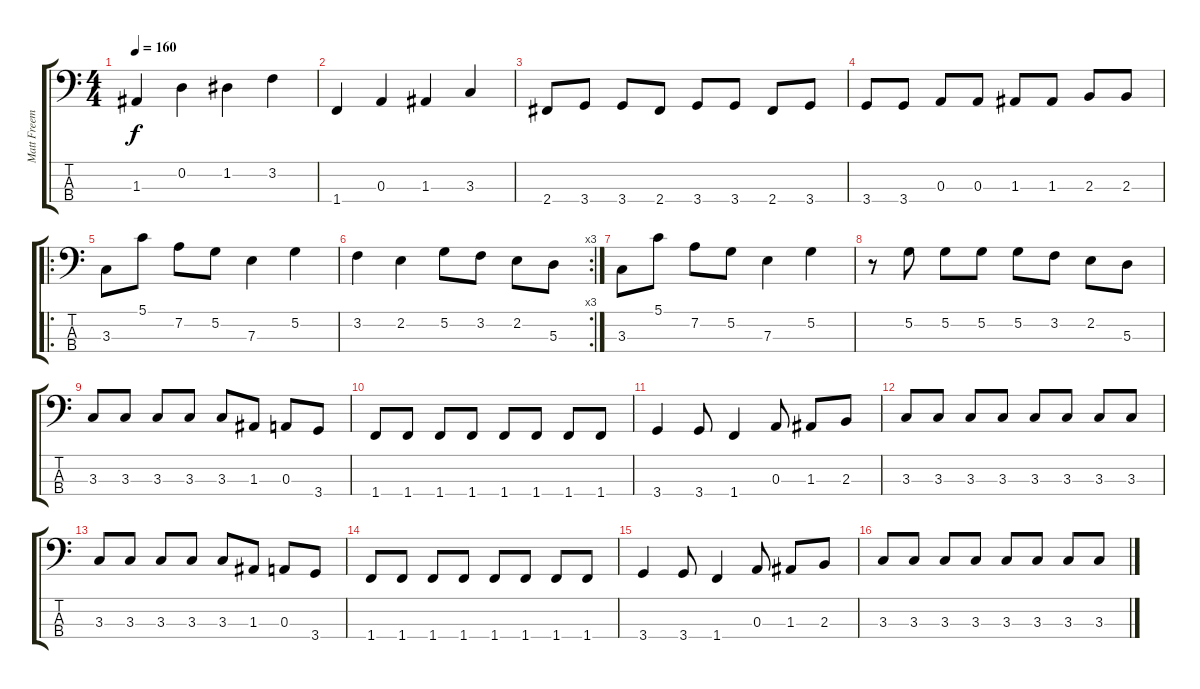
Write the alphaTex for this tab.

\track ("Matt Freeman" "Matt Freem") {instrument electricbasspick}
\staff {score tabs}
\tuning (G2 D2 A1 E1) {hide}
\ts (4 4)
\tempo 160
\clef f4
\ks c
1.3.4{dy f} 0.2.4 1.2.4 3.2.4 |
1.4.4 0.3.4 1.3.4 3.3.4 |
2.4.8 3.4.8 3.4.8 2.4.8 3.4.8 3.4.8 2.4.8 3.4.8 |
3.4.8 3.4.8 0.3.8 0.3.8 1.3.8 1.3.8 2.3.8 2.3.8 |
\ro
3.3.8 5.1.8 7.2.8 5.2.8 7.3.4 5.2.4 |
\rc 3
3.2.4 2.2.4 5.2.8 3.2.8 2.2.8 5.3.8 |
3.3.8 5.1.8 7.2.8 5.2.8 7.3.4 5.2.4 |
r.8 5.2.8 5.2.8 5.2.8 5.2.8 3.2.8 2.2.8 5.3.8 |
3.3.8 3.3.8 3.3.8 3.3.8 3.3.8 1.3.8 0.3.8 3.4.8 |
1.4.8 1.4.8 1.4.8 1.4.8 1.4.8 1.4.8 1.4.8 1.4.8 |
3.4.4 3.4.8 1.4.4 0.3.8 1.3.8 2.3.8 |
3.3.8 3.3.8 3.3.8 3.3.8 3.3.8 3.3.8 3.3.8 3.3.8 |
3.3.8 3.3.8 3.3.8 3.3.8 3.3.8 1.3.8 0.3.8 3.4.8 |
1.4.8 1.4.8 1.4.8 1.4.8 1.4.8 1.4.8 1.4.8 1.4.8 |
3.4.4 3.4.8 1.4.4 0.3.8 1.3.8 2.3.8 |
3.3.8 3.3.8 3.3.8 3.3.8 3.3.8 3.3.8 3.3.8 3.3.8
